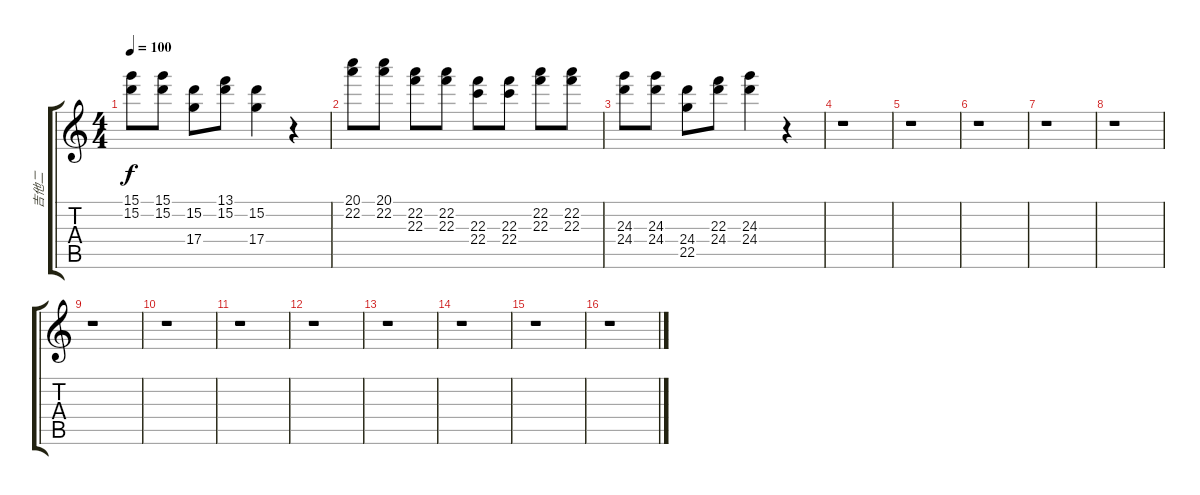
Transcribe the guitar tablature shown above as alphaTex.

\track ("吉他二" "吉他二") {instrument acousticguitarsteel}
\staff {score tabs}
\tuning (E4 B3 G3 D3 A2 E2) {hide}
\ts (4 4)
\tempo 100
\clef g2
\ks c
(15.1 15.2).8{dy f} (15.1 15.2).8 (15.2 17.4).8 (13.1 15.2).8 (15.2 17.4).4 r.4 |
(20.1 22.2).8 (20.1 22.2).8 (22.2 22.3).8 (22.2 22.3).8 (22.3 22.4).8 (22.3 22.4).8 (22.2 22.3).8 (22.2 22.3).8 |
(24.3 24.4).8 (24.3 24.4).8 (24.4 22.5).8 (22.3 24.4).8 (24.3 24.4).4 r.4 |
r.1 |
r.1 |
r.1 |
r.1 |
r.1 |
r.1 |
r.1 |
r.1 |
r.1 |
r.1 |
r.1 |
r.1 |
r.1
